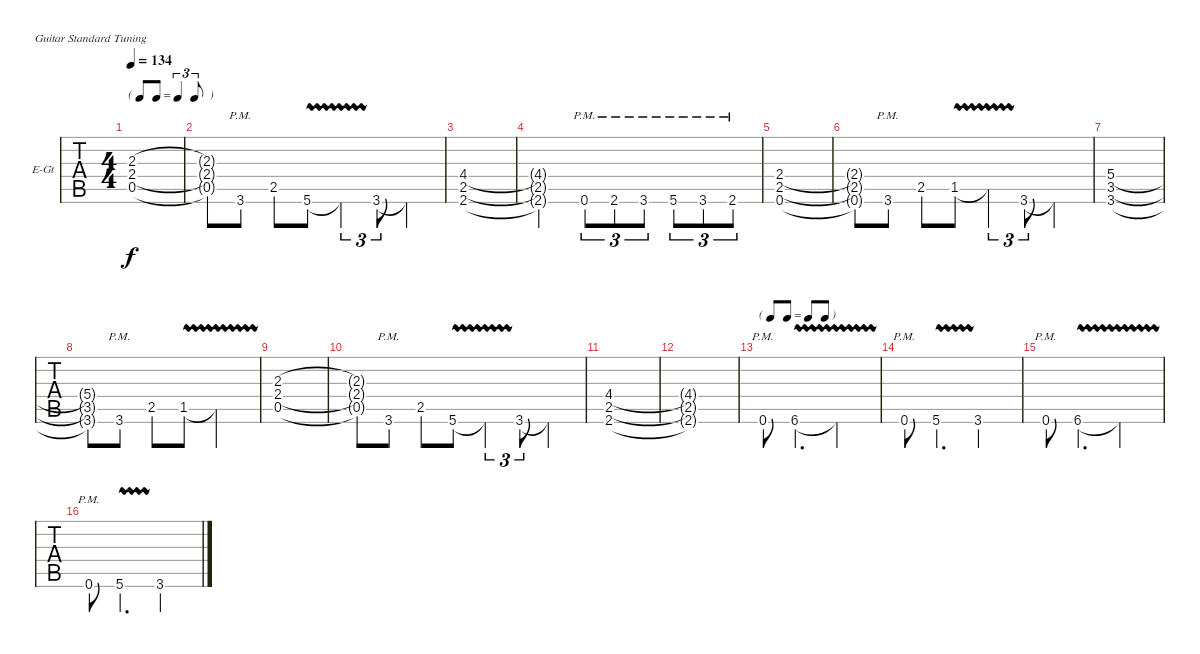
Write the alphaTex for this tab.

\defaultSystemsLayout 4
\bracketExtendMode groupsimilarinstruments
\firstSystemTrackNameOrientation horizontal
\otherSystemsTrackNameOrientation horizontal
\track ("Electric Guitar" "E-Gt") {instrument electricguitarclean}
\staff {tabs}
\tuning (E4 B3 G3 D3 A2 E2)
\ts (4 4)
\tf triplet8th
\tempo 134
\clef g2
\ks c
(0.5 2.4 2.3).1{dy f} |
(2.4{t} 0.5{t} 2.3{t}).8 3.6{pm}.8 2.5.8 5.6{vw}.8 5.6{vw t}.4{tu (3 2)} 3.6.8{tu (3 2)} 3.6{t}.4 |
(2.5 4.4 2.6).1 |
(4.4{t} 2.5{t} 2.6{t}).2 0.6{pm}.8{tu (3 2)} 2.6{pm}.8{tu (3 2)} 3.6{pm}.8{tu (3 2)} 5.6{pm}.8{tu (3 2)} 3.6{pm}.8{tu (3 2)} 2.6{pm}.8{tu (3 2)} |
(0.6 2.5 2.4).1 |
(2.5{t} 2.4{t} 0.6{t}).8 3.6{pm}.8 2.5.8 1.5{vw}.8 1.5{vw t}.4{tu (3 2)} 3.6.8{tu (3 2)} 3.6{t}.4 |
(3.5 5.4 3.6).1 |
(5.4{t} 3.5{t} 3.6{t}).8 3.6{pm}.8 2.5.8 1.5{vw}.8 1.5{vw t}.2 |
(0.5 2.4 2.3).1 |
(2.4{t} 0.5{t} 2.3{t}).8 3.6{pm}.8 2.5.8 5.6{vw}.8 5.6{vw t}.4{tu (3 2)} 3.6.8{tu (3 2)} 3.6{t}.4 |
(2.5 4.4 2.6).1 |
(2.5{t} 4.4{t} 2.6{t}).1 |
\tf none
0.6{pm}.8 6.6{vw}.4{d} 6.6{vw t}.2 |
0.6{pm}.8 5.6{vw}.4{d} 3.6.2 |
0.6{pm}.8 6.6{vw}.4{d} 6.6{vw t}.2 |
0.6{pm}.8 5.6{vw}.4{d} 3.6.2
